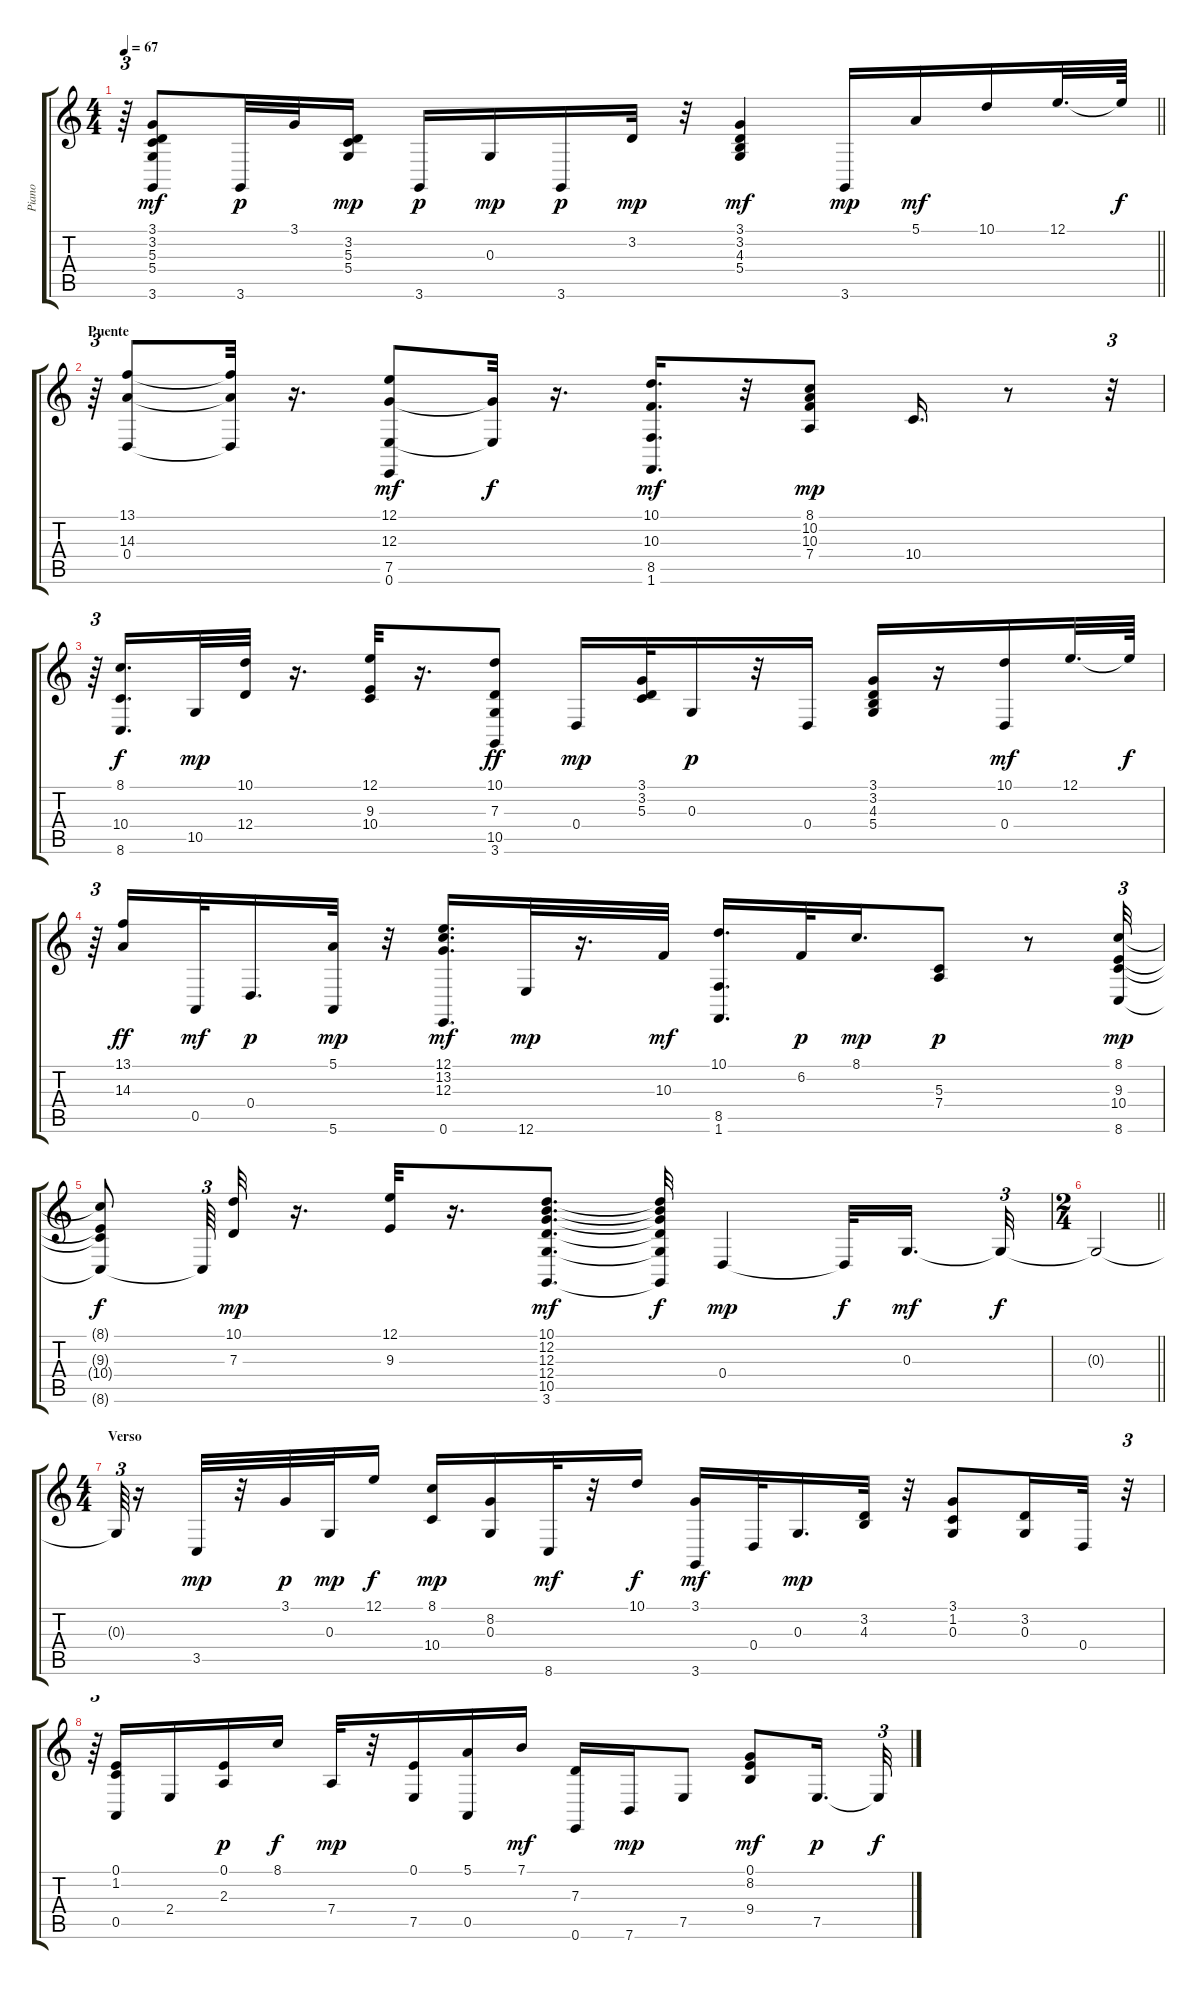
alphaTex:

\track ("Piano" "Piano") {instrument acousticgrandpiano}
\staff {score tabs}
\tuning (E4 B3 G3 D3 A2 E2) {hide}
\ts (4 4)
\tempo 67
\clef g2
\barLineRight lightlight
\ks c
r.64{tu (3 2) dy mp} (3.1 3.2 5.3 5.4 3.6).8{dy mf} 3.6.32{dy p} 3.1.32 (3.2 5.3 5.4).16{dy mp} 3.6.16{dy p} 0.3.16{dy mp} 3.6.16{dy p} 3.2.32{dy mp} r.32 (3.1 3.2 4.3 5.4).4{dy mf} 3.6.16{dy mp} 5.1.16{dy mf} 10.1.16 12.1.32{d} 12.1{t}.64{dy f} |
\section ("" "Puente")
r.64{tu (3 2)} (13.1 14.3 0.4).8 (13.1{t} 14.3{t} 0.4{t}).32 r.16{d} (12.1 12.3 7.5 0.6).8{dy mf} (12.3{t} 7.5{t}).32{dy f} r.16{d} (10.1 10.3 8.5 1.6).16{d dy mf} r.32 (8.1 10.2 10.3 7.4).8{dy mp} 10.4.16{d} r.8 r.32{tu (3 2)} |
r.64{tu (3 2)} (8.1 10.4 8.6).16{d dy f} 10.5.32{dy mp} (10.1 12.4).32 r.16{d} (12.1 9.3 10.4).32 r.16{d} (10.1 7.3 10.5 3.6).8{dy ff} 0.4.16{dy mp} (3.1 3.2 5.3).32 0.3.16{dy p} r.32 0.4.16 (3.1 3.2 4.3 5.4).16 r.16 (10.1 0.4).16{dy mf} 12.1.32{d} 12.1{t}.64{dy f} |
r.64{tu (3 2)} (13.1 14.3).16{dy ff} 0.5.32{dy mf} 0.4.16{d dy p} (5.1 5.6).32{dy mp} r.32 (12.1 13.2 12.3 0.6).16{d dy mf} 12.6.32{dy mp} r.16{d} 10.3.32{dy mf} (10.1 8.5 1.6).16{d} 6.2.32{dy p} 8.1.16{d dy mp} (5.3 7.4).8{dy p} r.8 (8.1 9.3 10.4 8.6).32{tu (3 2) dy mp} |
(8.1{t} 9.3{t} 10.4{t} 8.6{t}).8{dy f} 8.6{t}.64{tu (3 2) beam splitsecondary} (10.1 7.3).32{dy mp} r.16{d} (12.1 9.3).32 r.16{d} (10.1 12.2 12.3 12.4 10.5 3.6).8{d dy mf} (10.1{t} 12.2{t} 12.3{t} 12.4{t} 10.5{t} 3.6{t}).32{dy f} 0.4.4{dy mp} 0.4{t}.32{dy f} 0.3.16{d dy mf beam splitsecondary} 0.3{t}.32{tu (3 2) dy f} |
\ts (2 4)
\barLineRight lightlight
0.3{t}.2 |
\ts (4 4)
\section ("" "Verso")
0.3{t}.64{tu (3 2)} r.16 3.5.32{dy mp} r.32 3.1.32{dy p} 0.3.32{dy mp} 12.1.16{dy f} (8.1 10.4).16{dy mp} (8.2 0.3).16 8.6.32{dy mf} r.32 10.1.16{dy f} (3.1 3.6).16{dy mf} 0.4.32 0.3.16{d dy mp} (3.2 4.3).32 r.32 (3.1 1.2 0.3).8 (3.2 0.3).16 0.4.32 r.32{tu (3 2)} |
r.64{tu (3 2)} (0.1 1.2 0.5).16 2.4.16 (0.1 2.3).16{dy p} 8.1.16{dy f} 7.4.32{dy mp} r.32 (0.1 7.5).16 (5.1 0.5).16 7.1.16{dy mf} (7.3 0.6).16 7.6.16{dy mp} 7.5.8 (0.1 8.2 9.4).8{dy mf} 7.5.16{d dy p} 7.5{t}.32{tu (3 2) dy f}
